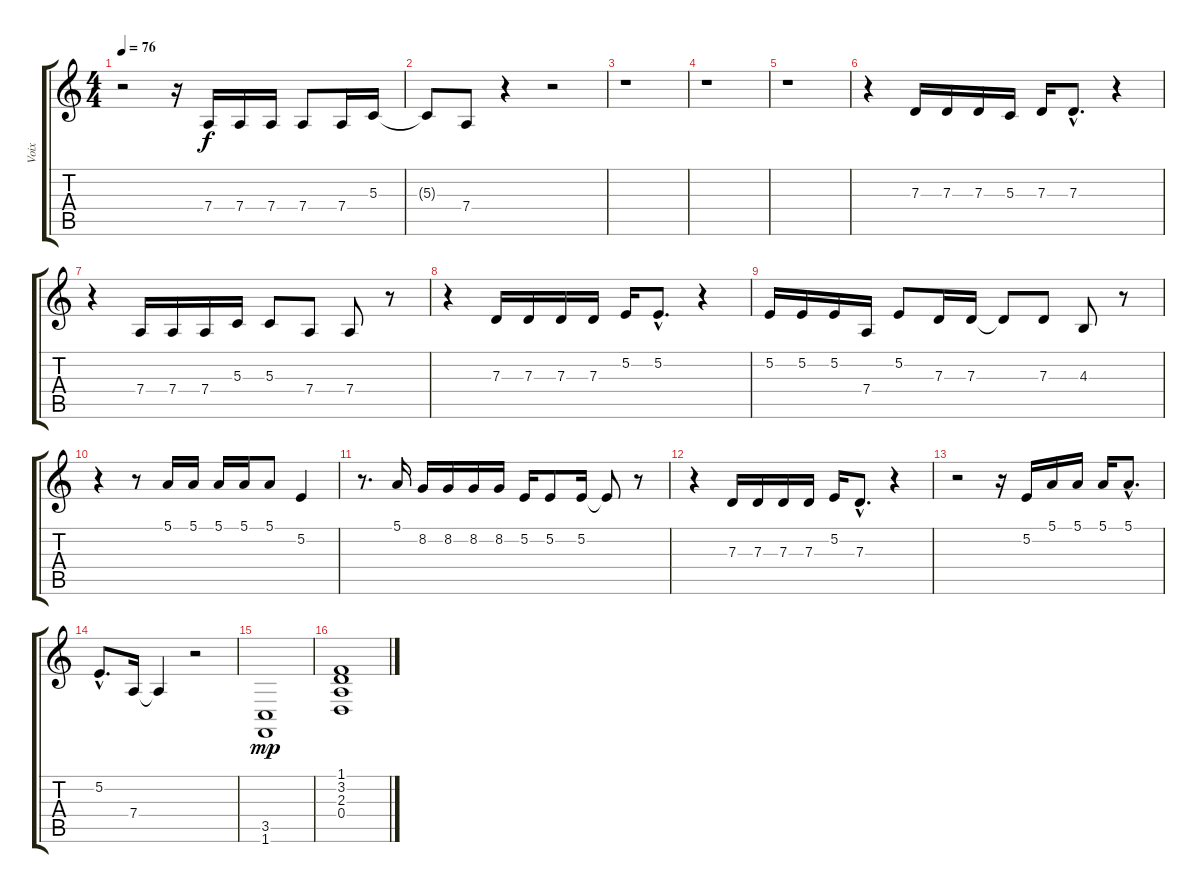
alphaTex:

\track ("Voix" "Voix") {instrument tangoaccordion}
\staff {score tabs}
\tuning (E4 B3 G3 D3 A2 E2) {hide}
\ts (4 4)
\tempo 76
\clef g2
\ks c
r.2{dy f} r.16 7.4.16 7.4.16 7.4.16 7.4.8 7.4.16 5.3.16 |
5.3{t}.8 7.4.8 r.4 r.2 |
r.1 |
r.1 |
r.1 |
r.4 7.3.16 7.3.16 7.3.16 5.3.16 7.3.16 7.3{hac}.8{d} r.4 |
r.4 7.4.16 7.4.16 7.4.16 5.3.16 5.3.8 7.4.8 7.4.8 r.8 |
r.4 7.3.16 7.3.16 7.3.16 7.3.16 5.2.16 5.2{hac}.8{d} r.4 |
5.2.16 5.2.16 5.2.16 7.4.16 5.2.8 7.3.16 7.3.16 7.3{t}.8 7.3.8 4.3.8 r.8 |
r.4 r.8 5.1.16 5.1.16 5.1.16 5.1.16 5.1.8 5.2.4 |
r.8{d} 5.1.16 8.2.16 8.2.16 8.2.16 8.2.16 5.2.16 5.2.8 5.2.16 5.2{t}.8 r.8 |
r.4 7.3.16 7.3.16 7.3.16 7.3.16 5.2.16 7.3{hac}.8{d} r.4 |
r.2 r.16 5.2.16 5.1.16 5.1.16 5.1.16 5.1{hac}.8{d} |
5.2{hac}.8{d} 7.4.16 7.4{t}.4 r.2 |
(3.5 1.6).1{dy mp instrument electricguitarjazz} |
(1.1 3.2 2.3 0.4).1
